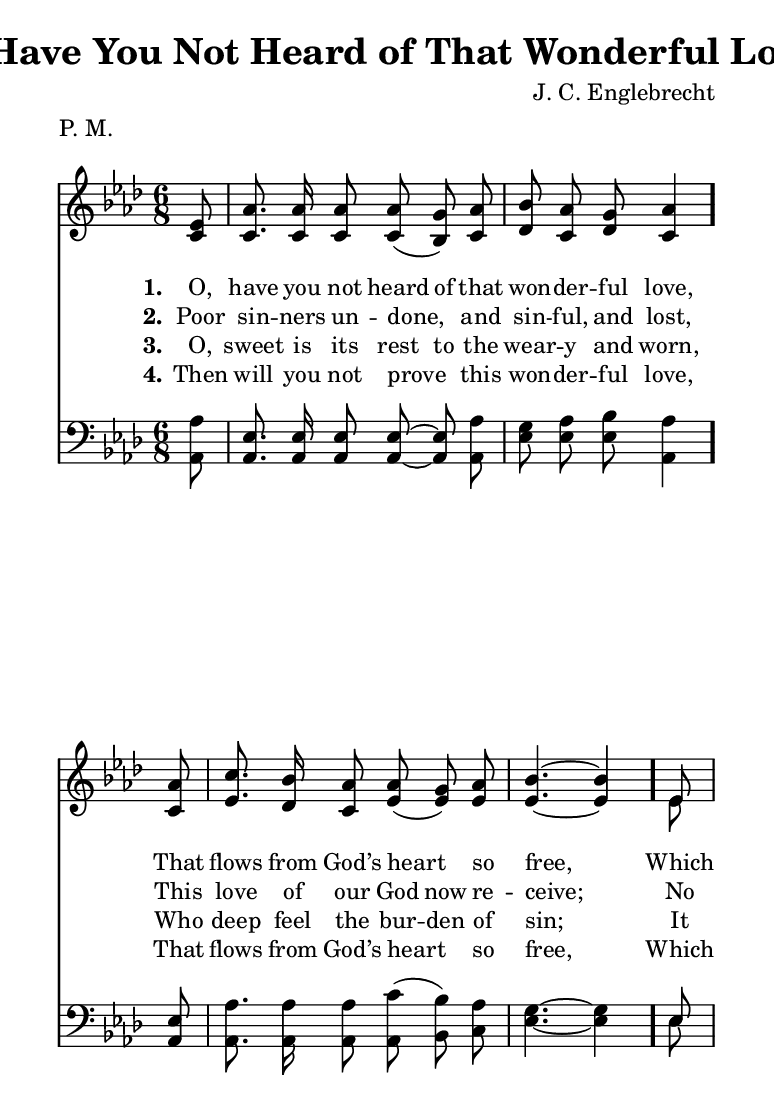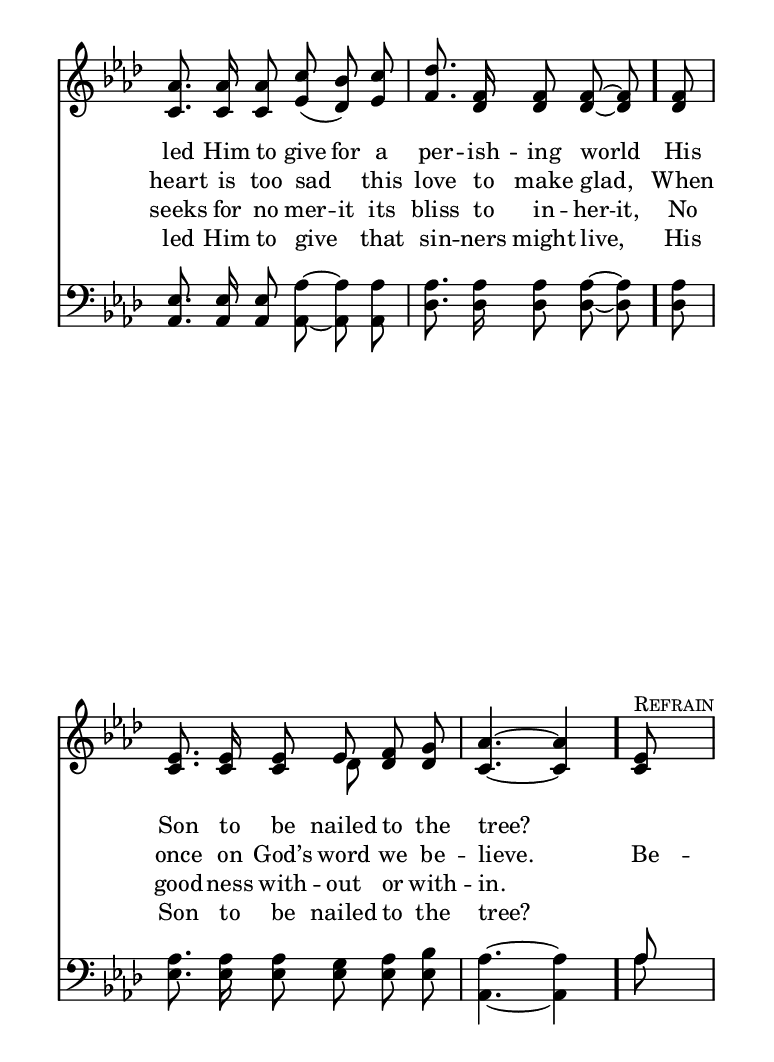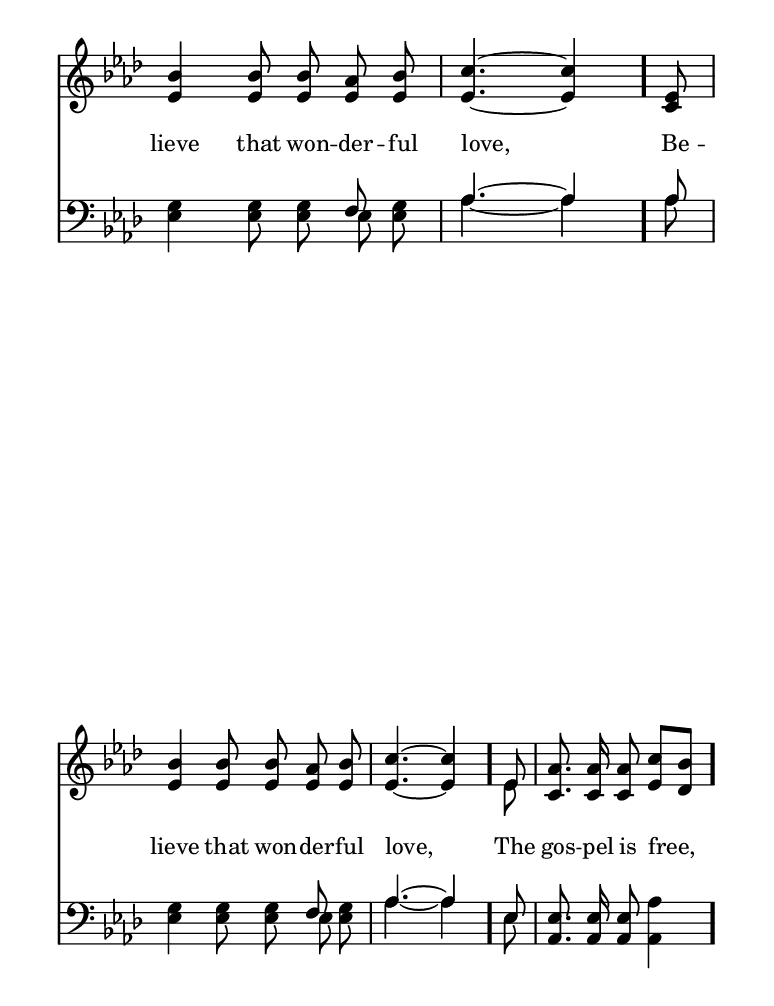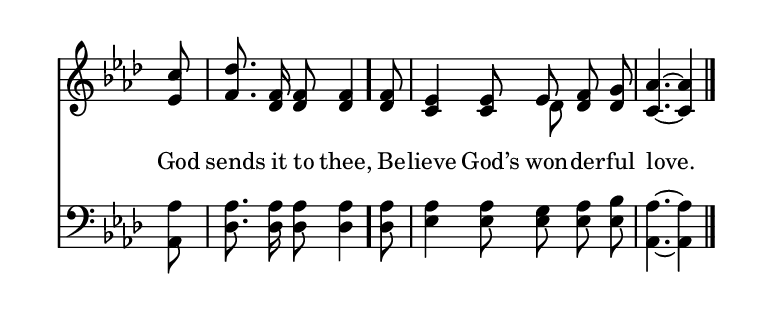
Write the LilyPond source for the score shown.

\include "common/global.ily"
\paper {
  \include "common/paper.ily"
  %ragged-bottom = ##t
  ragged-last-bottom = ##t
  systems-per-page = ##f
  system-count = #(cond (is-eogsized 5) (#t #f))
  page-count = #(cond (is-eogsized 2) (#t #f))
}

\header{
  hymnnumber = "25"
  title = "O, Have You Not Heard of That Wonderful Love?"
  tunename = ""
  meter = "P. M."
  %poet = ""
  composer = "J. C. Englebrecht"
  %copyright = ""
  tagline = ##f
}

% for fermata in MIDI
ta = { \tempo 8=120 }
tb = { \tempo 8=60  }

patternAA = { c8 | c8. c16 c8 c8( c8) c8 | c8 c8 c8 c4        }
patternAB = { c8 | c8. c16 c8 c8( c8) c8 | c8. c16 c8 c8 ~ c8 }
patternAC = { c8 | c8. c16 c8 c8 ~ c8 c8 | c8 c8 c8 c4        }
patternAD = { c8 | c8. c16 c8 c8 ~ c8 c8 | c8. c16 c8 c8 ~ c8 }

patternBA = { c8 | c8. c16 c8 c8( c8) c8 | c4. ~ c4 }
patternBB = { c8 | c8. c16 c8 c8  c8  c8 | c4. ~ c4 }

patternCA = { c8 | c4 c8 c8 c8 c8 c4. ~ c4 }

patternDA = { c8 | c8. c16 c8 c8[ c8] c8 | c8. c16 c8 c4 }
patternDB = { c8 | c8. c16 c8 c4      c8 | c8. c16 c8 c4 }

global = {
  \include "common/overrides.ily"
  \override Staff.TimeSignature.style = #'numbered
  \time 6/8
  \override Score.MetronomeMark.transparent = ##t % hide all fermata changes too
  \ta
  \key aes \major
  \partial 8
  \autoBeamOff
}

notesSoprano = {
\global
\relative c' {

  \changePitch \patternAA { ees  | aes aes aes aes g aes | bes aes g aes }
  \changePitch \patternBA { aes  | c bes aes aes g aes   | bes bes       }
  \changePitch \patternAB { ees, | aes aes aes c bes c   | des f, f f f  } \eogbreak
  \changePitch \patternBB { f    | ees ees ees ees f g   | aes aes       }

  << s^\markup { \small \caps "Refrain" }
  \changePitch \patternCA { ees  | bes' bes bes aes bes | c c        } >>
  \changePitch \patternCA { ees, | bes' bes bes aes bes | c c        }
  \changePitch \patternDA { ees, | aes aes aes c bes c  | des f, f f }
  \changePitch \patternCA { f    | ees ees ees f g      | aes aes    }

  \bar "|."

}
}

notesAlto = {
\global
\relative e' {

  \changePitch \patternAA { c   | c c c c bes c         | des c des c       }
  \changePitch \patternBA { c   | ees des c ees ees ees | ees ees           }
  \changePitch \patternAB { ees | c c c ees des ees     | f des des des des }
  \changePitch \patternBB { des | c c c des des des     | c c               }

  \changePitch \patternCA { c   | ees ees ees ees ees   | ees ees           }
  \changePitch \patternCA { c   | ees ees ees ees ees   | ees ees           }
  \changePitch \patternDA { ees | c c c ees des ees     | f des des des     }
  \changePitch \patternCA { des | c c des des des       | c c               }

}
}

notesTenor = {
\global
\relative a {

  \changePitch \patternAC { aes | ees ees ees ees ees aes | g aes bes aes       }
  \changePitch \patternBA { ees | aes aes aes c bes aes   | g g                 }
  \changePitch \patternAD { ees | ees ees ees aes aes aes | aes aes aes aes aes }
  \changePitch \patternBB { aes | aes aes aes g aes bes   | aes aes             }

  \changePitch \patternCA { aes | g g g f g               | aes aes             }
  \changePitch \patternCA { aes | g g g f g               | aes aes             }
  \changePitch \patternDB { ees | ees ees ees aes aes     | aes aes aes aes     }
  \changePitch \patternCA { aes | aes aes g aes bes       | aes aes             }

}
}

notesBass = {
\global
\relative a, {

  \changePitch \patternAC { aes  | aes aes aes aes aes aes  | ees' ees ees aes,   }
  \changePitch \patternBA { aes  | aes aes aes aes bes c    | ees ees             }
  \changePitch \patternAD { ees  | aes, aes aes aes aes aes | des des des des des }
  \changePitch \patternBB { des  | ees ees ees ees ees ees  | aes, aes            }

  \changePitch \patternCA { aes' | ees ees ees ees ees      | aes aes             }
  \changePitch \patternCA { aes  | ees ees ees ees ees      | aes aes             }
  \changePitch \patternDB { ees  | aes, aes aes aes aes     | des des des des     }
  \changePitch \patternCA { des  | ees ees ees ees ees      | aes, aes            }

}
}

Refrain = \lyricmode {

Be -- lieve that won -- der -- ful love, \bar "."
Be -- lieve that won -- der -- ful love, \bar "."
The gos -- pel is free, \bar "." { \pageBreak }
God sends it to thee, \bar "."
Be -- lieve God’s won -- der -- ful love. \bar "."

}

wordsA = \lyricmode {
\set stanza = "1."

O, have you not { \mon } heard of { \moff } that won -- der -- ful love, \bar "."
That flows from God’s heart so free, \bar "."
Which led Him to { \mon } give for { \moff } a per -- ish -- ing world \bar "."
His Son to be nailed to the tree? \bar "."

}

wordsB = \lyricmode {
\set stanza = "2."

Poor sin -- ners un -- done, and sin -- ful, and lost,
This love of our { \mon } God now { \moff } re -- ceive;
No heart is too sad this love to make glad,
When once on God’s word we be -- lieve.

\bar "."

\Refrain

}

wordsC = \lyricmode {
\set stanza = "3."

O, sweet is its { \mon } rest to { \moff } the wear -- y and worn,
Who deep feel the { \mon } bur -- den { \moff } of sin;
It seeks for no { \mon } mer -- it { \moff } its bliss to { \mon } in -- her -- it, { \moff }
No good -- ness with -- out or with -- in.

}

wordsD = \lyricmode {
\set stanza = "4."

Then will you not prove this won -- der -- ful love,
That flows from God’s heart so free,
Which led Him to give that sin -- ners might live,
His Son to be nailed to the tree?

}

\score {
  \context ChoirStaff <<
    \context Staff = upper <<
      \set Staff.autoBeaming = ##f
      \set ChoirStaff.systemStartDelimiter = #'SystemStartBar
      \set ChoirStaff.printPartCombineTexts = ##f
      \partcombine #'(2 . 9) \notesSoprano \notesAlto
      \context NullVoice = sopranos { \voiceOne << \notesSoprano >> }
      \context NullVoice = altos { \voiceTwo << \notesAlto >> }
      \context Lyrics = one   \lyricsto sopranos \wordsA
      \context Lyrics = two   \lyricsto sopranos \wordsB
      \context Lyrics = three \lyricsto sopranos \wordsC
      \context Lyrics = four  \lyricsto sopranos \wordsD
      %\context Lyrics = five  \lyricsto sopranos \wordsE
    >>
    \context Staff = men <<
      \set Staff.autoBeaming = ##f
      \clef bass
      \set ChoirStaff.printPartCombineTexts = ##f
      \partcombine #'(2 . 9) \notesTenor \notesBass
      \context NullVoice = tenors { \voiceOne << \notesTenor >> }
      \context NullVoice = basses { \voiceTwo << \notesBass >> }
    >>
  >>
  \layout {
    \include "common/layout.ily"
  }
  \midi{
    \include "common/midi.ily"
  }
}

\version "2.19.49"  % necessary for upgrading to future LilyPond versions.

% vi:set et ts=2 sw=2 ai nocindent syntax=lilypond:
